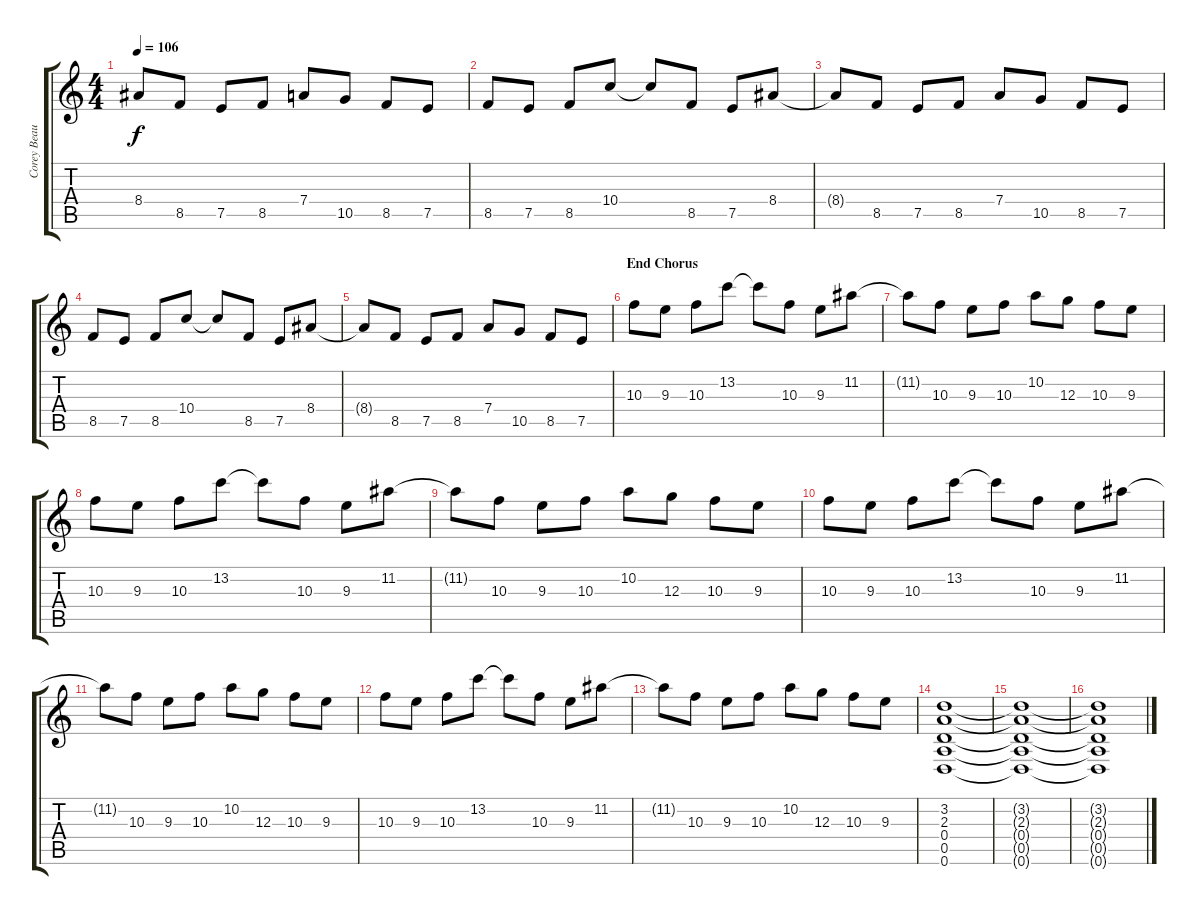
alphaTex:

\track ("Corey Beaulieu" "Corey Beau") {instrument distortionguitar}
\staff {score tabs}
\tuning (E4 B3 G3 D3 A2 D2) {hide}
\ts (4 4)
\tempo 106
\clef g2
\ks c
8.4{t}.8{dy f} 8.5.8 7.5.8 8.5.8 7.4.8 10.5.8 8.5.8 7.5.8 |
8.5.8 7.5.8 8.5.8 10.4.8 10.4{t}.8 8.5.8 7.5.8 8.4.8 |
8.4{t}.8 8.5.8 7.5.8 8.5.8 7.4.8 10.5.8 8.5.8 7.5.8 |
8.5.8 7.5.8 8.5.8 10.4.8 10.4{t}.8 8.5.8 7.5.8 8.4.8 |
8.4{t}.8 8.5.8 7.5.8 8.5.8 7.4.8 10.5.8 8.5.8 7.5.8 |
\section ("" "End Chorus")
10.3.8 9.3.8 10.3.8 13.2.8 13.2{t}.8 10.3.8 9.3.8 11.2.8 |
11.2{t}.8 10.3.8 9.3.8 10.3.8 10.2.8 12.3.8 10.3.8 9.3.8 |
10.3.8 9.3.8 10.3.8 13.2.8 13.2{t}.8 10.3.8 9.3.8 11.2.8 |
11.2{t}.8 10.3.8 9.3.8 10.3.8 10.2.8 12.3.8 10.3.8 9.3.8 |
10.3.8 9.3.8 10.3.8 13.2.8 13.2{t}.8 10.3.8 9.3.8 11.2.8 |
11.2{t}.8 10.3.8 9.3.8 10.3.8 10.2.8 12.3.8 10.3.8 9.3.8 |
10.3.8 9.3.8 10.3.8 13.2.8 13.2{t}.8 10.3.8 9.3.8 11.2.8 |
11.2{t}.8 10.3.8 9.3.8 10.3.8 10.2.8 12.3.8 10.3.8 9.3.8 |
(3.2 2.3 0.4 0.5 0.6).1 |
(3.2{t} 2.3{t} 0.4{t} 0.5{t} 0.6{t}).1 |
(3.2{t} 2.3{t} 0.4{t} 0.5{t} 0.6{t}).1
